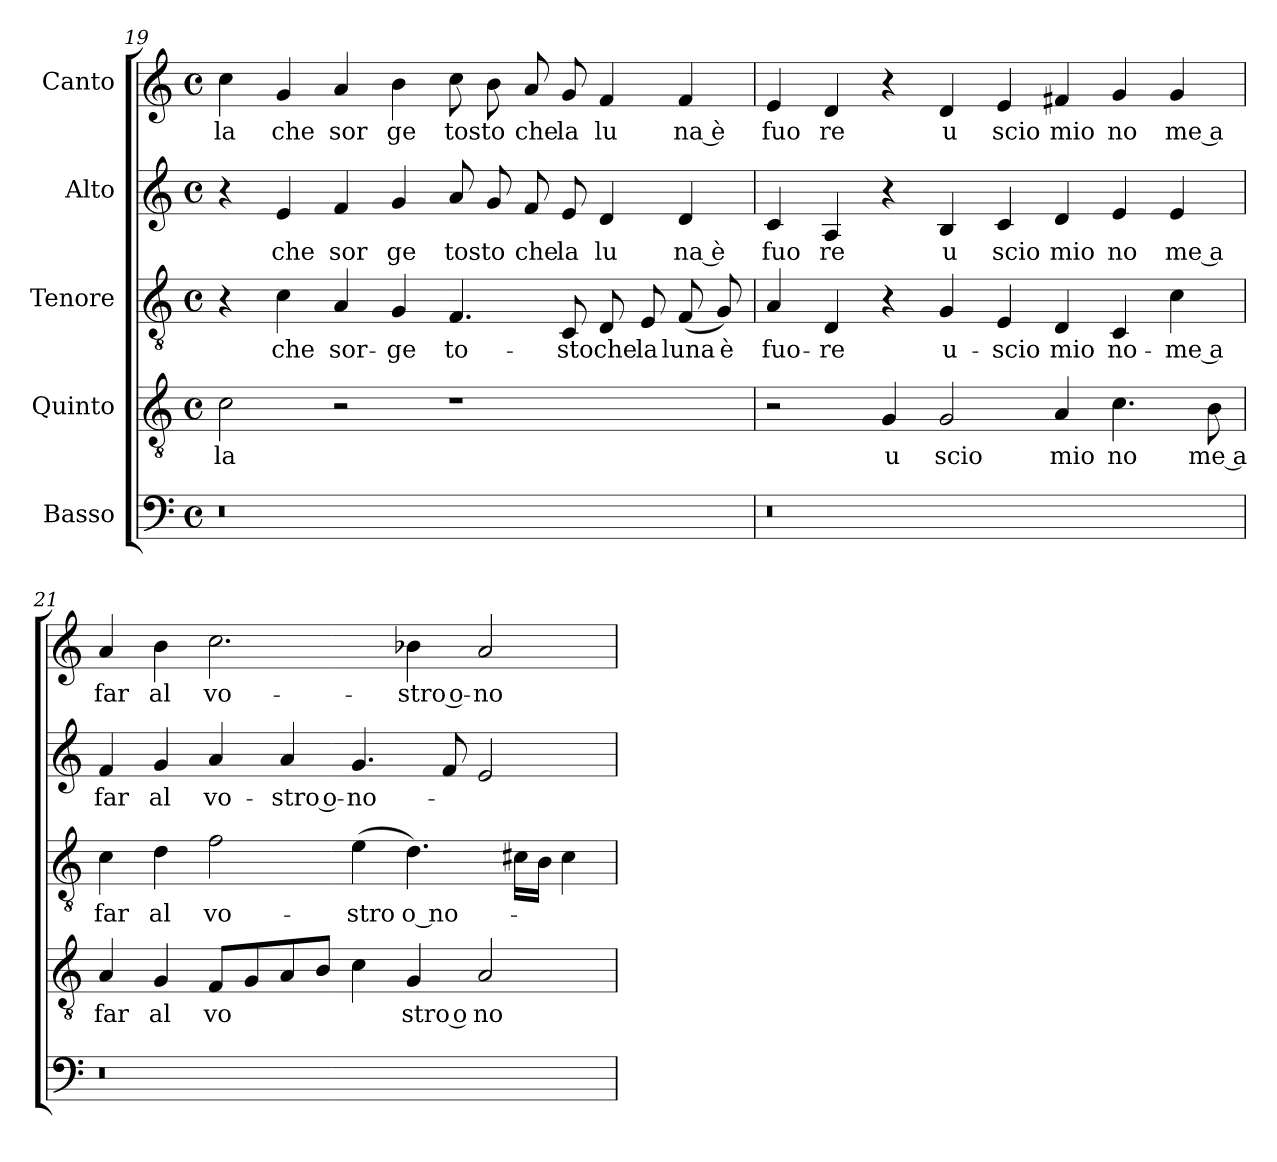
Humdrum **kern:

**kern	**kern	**text	**kern	**text	**kern	**text	**kern	**text
*part5	*part4	*part4	*part3	*part3	*part2	*part2	*part1	*part1
*staff5	*staff4	*staff4	*staff3	*staff3	*staff2	*staff2	*staff1	*staff1
*I"Basso	*I"Quinto	*	*I"Tenore	*	*I"Alto	*	*I"Canto	*
*clefF4	*clefGv2	*	*clefGv2	*	*clefG2	*	*clefG2	*
*M4/4	*M4/4	*	*M4/4	*	*M4/4	*	*M4/4	*
*met(c)	*met(c)	*	*met(c)	*	*met(c)	*	*met(c)	*
=19	=19	=19	=19	=19	=19	=19	=19	=19
!	!	!LO:LY:b:cj	!	!	!	!	!	!LO:LY:b:cj
0r	2c\	la	4r	.	4r	.	4cc\	la
!	!	!	!	!LO:LY:b:cj	!	!LO:LY:b:cj	!	!LO:LY:b:cj
.	.	.	4c\	che	4e/	che	4g/	che
!	!	!	!	!LO:LY:b:cj	!	!LO:LY:b:cj	!	!LO:LY:b:cj
.	2r	.	4A/	sor-	4f/	sor	4a/	sor
!	!	!	!	!LO:LY:b:cj	!	!LO:LY:b:cj	!	!LO:LY:b:cj
.	.	.	4G/	-ge	4g/	ge	4b\	ge
!	!	!	!	!LO:LY:b:cj	!	!LO:LY:b	!	!LO:LY:b
.	1r	.	4.F/	to-	8a/	tosto	8cc\	tosto
.	.	.	.	.	8g/	.	8b\	.
!	!	!	!	!	!	!LO:LY:b:cj	!	!LO:LY:b:cj
.	.	.	.	.	8f/	che	8a/	che
!	!	!	!	!LO:LY:b:cj	!	!LO:LY:b:cj	!	!LO:LY:b:cj
.	.	.	8C/	-sto	8e/	la	8g/	la
!	!	!	!	!LO:LY:b:cj	!	!LO:LY:b:cj	!	!LO:LY:b:cj
.	.	.	8D/	che	4d/	lu	4f/	lu
!	!	!	!	!LO:LY:b:cj	!	!	!	!
.	.	.	8E/	la	.	.	.	.
!	!	!	!	!LO:LY:b	!	!LO:LY:b:rj	!	!LO:LY:b:rj
.	.	.	(>8F/	luna	4d/	na è	4f/	na è
!	!	!	!	!LO:LY:b	!	!	!	!
.	.	.	8G/)	è	.	.	.	.
=20	=20	=20	=20	=20	=20	=20	=20	=20
!	!	!	!	!LO:LY:b:cj	!	!LO:LY:b:cj	!	!LO:LY:b:cj
0r	2r	.	4A/	fuo-	4c/	fuo	4e/	fuo
!	!	!	!	!LO:LY:b:cj	!	!LO:LY:b:cj	!	!LO:LY:b:cj
.	.	.	4D/	-re	4A/	re	4d/	re
!	!	!LO:LY:b:cj	!	!	!	!	!	!
.	4G/	u	4r	.	4r	.	4r	.
!	!	!LO:LY:b:cj	!	!LO:LY:b:cj	!	!LO:LY:b:cj	!	!LO:LY:b:cj
.	2G/	scio	4G/	u-	4B/	u	4d/	u
!	!	!	!	!LO:LY:b:cj	!	!LO:LY:b:cj	!	!LO:LY:b:cj
.	.	.	4E/	-scio	4c/	scio	4e/	scio
!	!	!LO:LY:b:cj	!	!LO:LY:b:cj	!	!LO:LY:b:cj	!	!LO:LY:b:cj
.	4A/	mio	4D/	mio	4d/	mio	4f#X/	mio
!	!	!LO:LY:b:cj	!	!LO:LY:b:cj	!	!LO:LY:b:cj	!	!LO:LY:b:cj
.	4.c\	no	4C/	no-	4e/	no	4g/	no
!	!	!	!	!LO:LY:b:rj	!	!LO:LY:b:rj	!	!LO:LY:b:rj
.	.	.	4c\	-me a	4e/	me a	4g/	me a
!	!	!LO:LY:b:rj	!	!	!	!	!	!
.	8B\	me a	.	.	.	.	.	.
!!LO:PB:g=z
=21	=21	=21	=21	=21	=21	=21	=21	=21
!	!	!LO:LY:b:cj	!	!LO:LY:b:cj	!	!LO:LY:b:cj	!	!LO:LY:b:cj
0r	4A/	far	4c\	far	4f/	far	4a/	far
!	!	!LO:LY:b:cj	!	!LO:LY:b:cj	!	!LO:LY:b:cj	!	!LO:LY:b:cj
.	4G/	al	4d\	al	4g/	al	4b\	al
!	!	!LO:LY:b:cj	!	!LO:LY:b:cj	!	!LO:LY:b:cj	!	!LO:LY:b:cj
.	8F/L	vo	2f\	vo-	4a/	vo-	2.cc\	vo-
.	8G/	.	.	.	.	.	.	.
!	!	!	!	!	!	!LO:LY:b:cj	!	!
.	8A/	.	.	.	4a/	-stro o-	.	.
.	8B/J	.	.	.	.	.	.	.
!	!	!	!	!LO:LY:b:cj	!	!LO:LY:b:cj	!	!
.	4c\	.	(<4e\	-stro	4.g/	-no-	.	.
!	!	!LO:LY:b:cj	!	!LO:LY:b:rj	!	!	!	!LO:LY:b:cj
.	4G/	stro o	4.d\)	o no-	.	.	4b-X\	-stro o-
.	.	.	.	.	8f/	.	.	.
!	!	!LO:LY:b:cj	!	!	!	!	!	!LO:LY:b:cj
.	2A/	no	.	.	2e/	.	2a/	-no-
.	.	.	16c#X\L	.	.	.	.	.
.	.	.	16B\J	.	.	.	.	.
.	.	.	4c#\	.	.	.	.	.
=	=	=	=	=	=	=	=	=
*-	*-	*-	*-	*-	*-	*-	*-	*-
